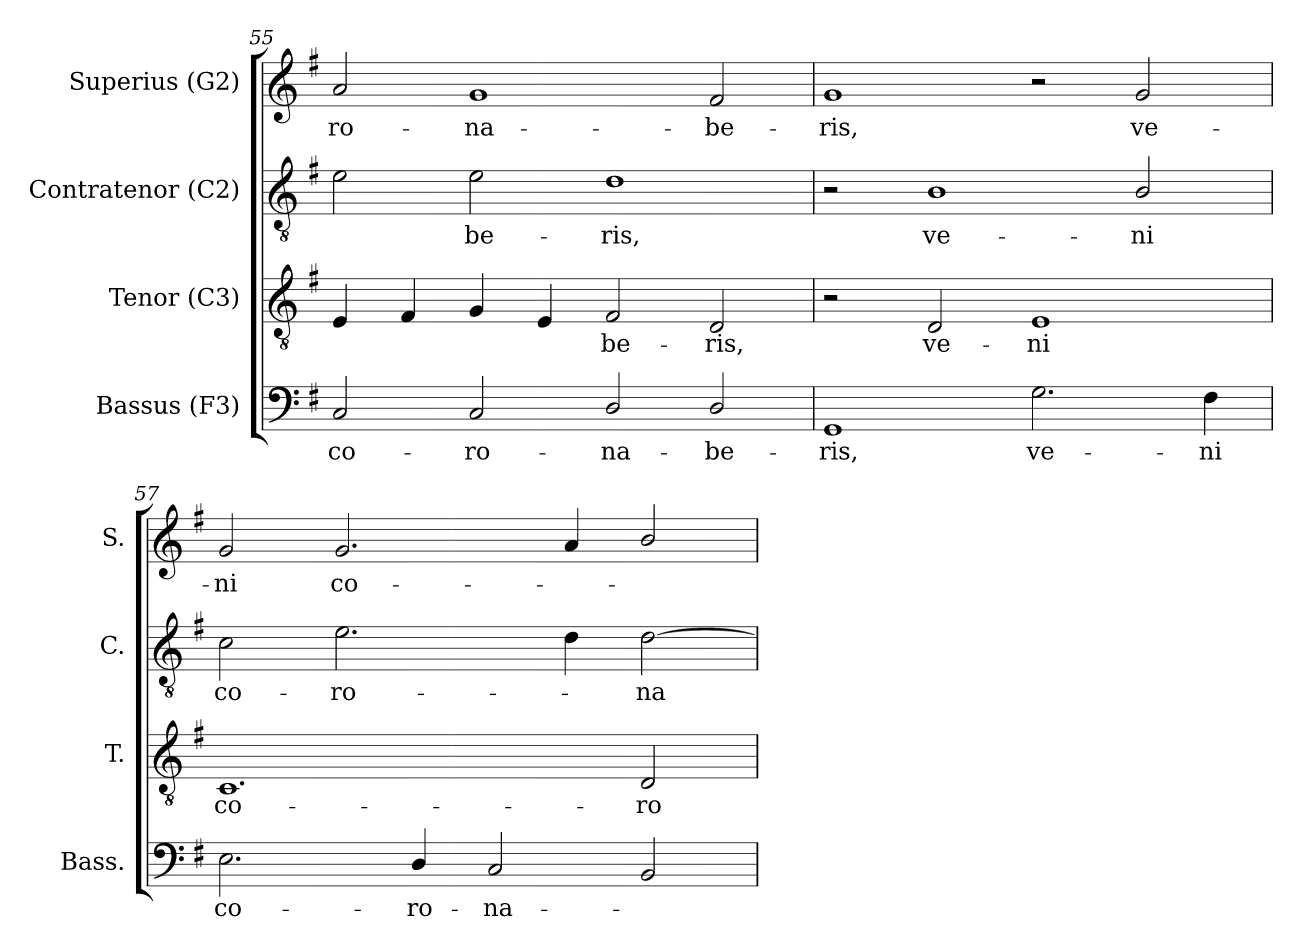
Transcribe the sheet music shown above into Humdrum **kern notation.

**kern	**text	**kern	**text	**kern	**text	**kern	**text
*part4	*part4	*part3	*part3	*part2	*part2	*part1	*part1
*staff4	*staff4	*staff3	*staff3	*staff2	*staff2	*staff1	*staff1
*I"Bassus (F3)	*	*I"Tenor (C3)	*	*I"Contratenor (C2)	*	*I"Superius (G2)	*
*I'Bass.	*	*I'T.	*	*I'C.	*	*I'S.	*
*clefF4	*	*clefGv2	*	*clefGv2	*	*clefG2	*
*k[f#]	*	*k[f#]	*	*k[f#]	*	*k[f#]	*
*G:	*	*G:	*	*G:	*	*G:	*
=55	=55	=55	=55	=55	=55	=55	=55
!	!LO:LY:b:cj	!	!	!	!	!	!LO:LY:b:cj
2C/	co-	4E/	.	2e\	.	2a/	-ro-
.	.	4F#/	.	.	.	.	.
!	!LO:LY:b:cj	!	!	!	!LO:LY:b:cj	!	!LO:LY:b:cj
2C/	-ro-	4G/	.	2e\	-be-	1g	-na-
.	.	4E/	.	.	.	.	.
!	!LO:LY:b:cj	!	!LO:LY:b:cj	!	!LO:LY:b:cj	!	!
2D/	-na-	2F#/	-be-	1d	-ris,	.	.
!	!LO:LY:b:cj	!	!LO:LY:b:cj	!	!	!	!LO:LY:b:cj
2D/	-be-	2D/	-ris,	.	.	2f#/	-be-
!!LO:LB:g=z
=56	=56	=56	=56	=56	=56	=56	=56
!	!LO:LY:b:cj	!	!	!	!	!	!LO:LY:b:cj
1GG	-ris,	2r	.	2r	.	1g	-ris,
!	!	!	!LO:LY:b:cj	!	!LO:LY:b:cj	!	!
.	.	2D/	ve-	1B	ve-	.	.
!	!LO:LY:b:cj	!	!LO:LY:b:cj	!	!	!	!
2.G\	ve-	1E	-ni	.	.	2r	.
!	!	!	!	!	!LO:LY:b:cj	!	!LO:LY:b:cj
.	.	.	.	2B/	-ni	2g/	ve-
!	!LO:LY:b:cj	!	!	!	!	!	!
4F#\	-ni	.	.	.	.	.	.
=57	=57	=57	=57	=57	=57	=57	=57
!	!LO:LY:b:cj	!	!LO:LY:b:cj	!	!LO:LY:b:cj	!	!LO:LY:b:cj
2.E\	co-	1.C	co-	2c\	co-	2g/	-ni
!	!	!	!	!	!LO:LY:b:cj	!	!LO:LY:b:cj
.	.	.	.	2.e\	-ro-	2.g/	co-
!	!LO:LY:b:cj	!	!	!	!	!	!
4D/	-ro-	.	.	.	.	.	.
!	!LO:LY:b:cj	!	!	!	!	!	!
2C/	-na-	.	.	.	.	.	.
.	.	.	.	4d\	.	4a/	.
!	!	!	!LO:LY:b:cj	!	!LO:LY:b:cj	!	!
2BB/	.	2D/	-ro-	[>2d\	-na-	2b/	.
=	=	=	=	=	=	=	=
*-	*-	*-	*-	*-	*-	*-	*-
